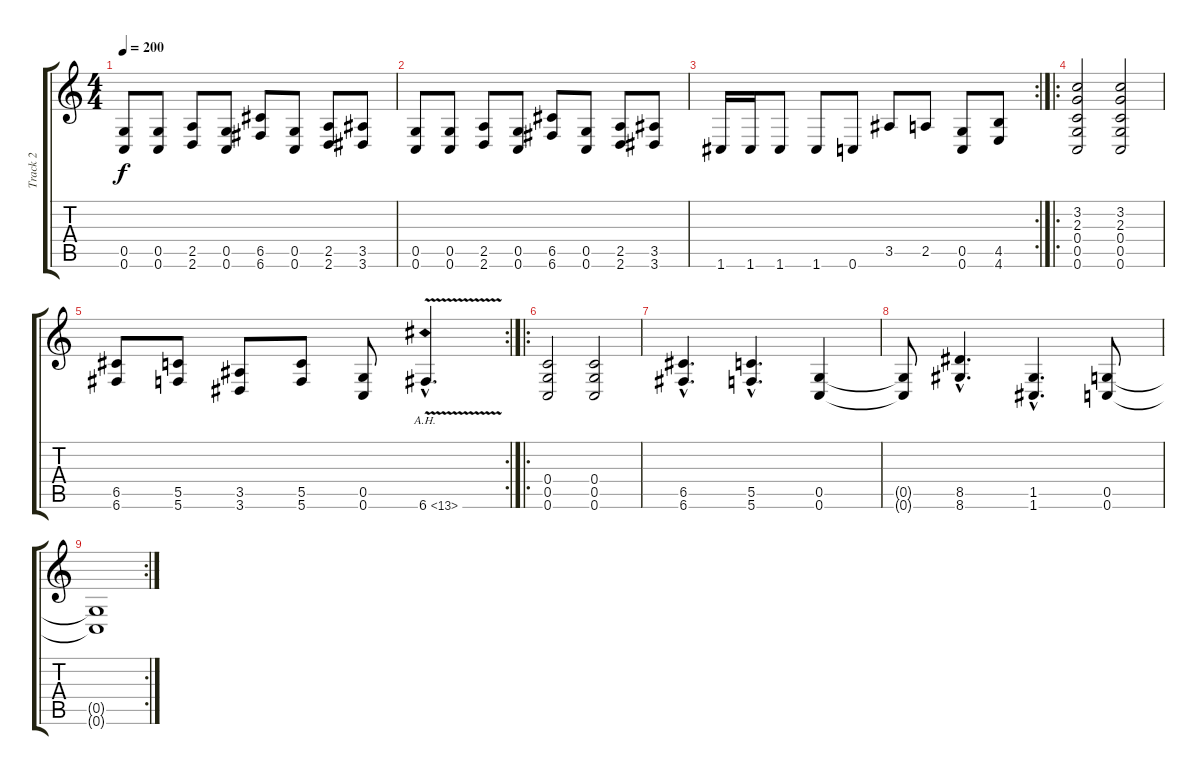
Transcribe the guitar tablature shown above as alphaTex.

\track ("Track 2" "Track 2") {instrument distortionguitar}
\staff {score tabs}
\tuning (D4 A3 F3 C3 G2 C2) {hide}
\ts (4 4)
\tempo 200
\clef g2
\ks c
(0.5 0.6).8{dy f} (0.5 0.6).8 (2.5 2.6).8 (0.5 0.6).8 (6.5 6.6).8 (0.5 0.6).8 (2.5 2.6).8 (3.5 3.6).8 |
(0.5 0.6).8 (0.5 0.6).8 (2.5 2.6).8 (0.5 0.6).8 (6.5 6.6).8 (0.5 0.6).8 (2.5 2.6).8 (3.5 3.6).8 |
\rc 2
1.6.16 1.6.16 1.6.8 1.6.8 0.6.8 3.5.8 2.5.8 (0.5 0.6).8 (4.5 4.6).8 |
\ro
(3.2 2.3 0.4 0.5 0.6).2 (3.2 2.3 0.4 0.5 0.6).2 |
\rc 2
(6.5 6.6).8 (5.5 5.6).8 (3.5 3.6).8 (5.5 5.6).8 (0.5 0.6).8 6.6{ah 7 v hac}.4{d} |
\ro
(0.4 0.5 0.6).2 (0.4 0.5 0.6).2 |
(6.5{hac} 6.6{hac}).4{d} (5.5{hac} 5.6{hac}).4{d} (0.5 0.6).4 |
(0.5{t} 0.6{t}).8 (8.5{hac} 8.6{hac}).4{d} (1.5{hac} 1.6{hac}).4{d} (0.5 0.6).8 |
\rc 2
(0.5{t} 0.6{t}).1
